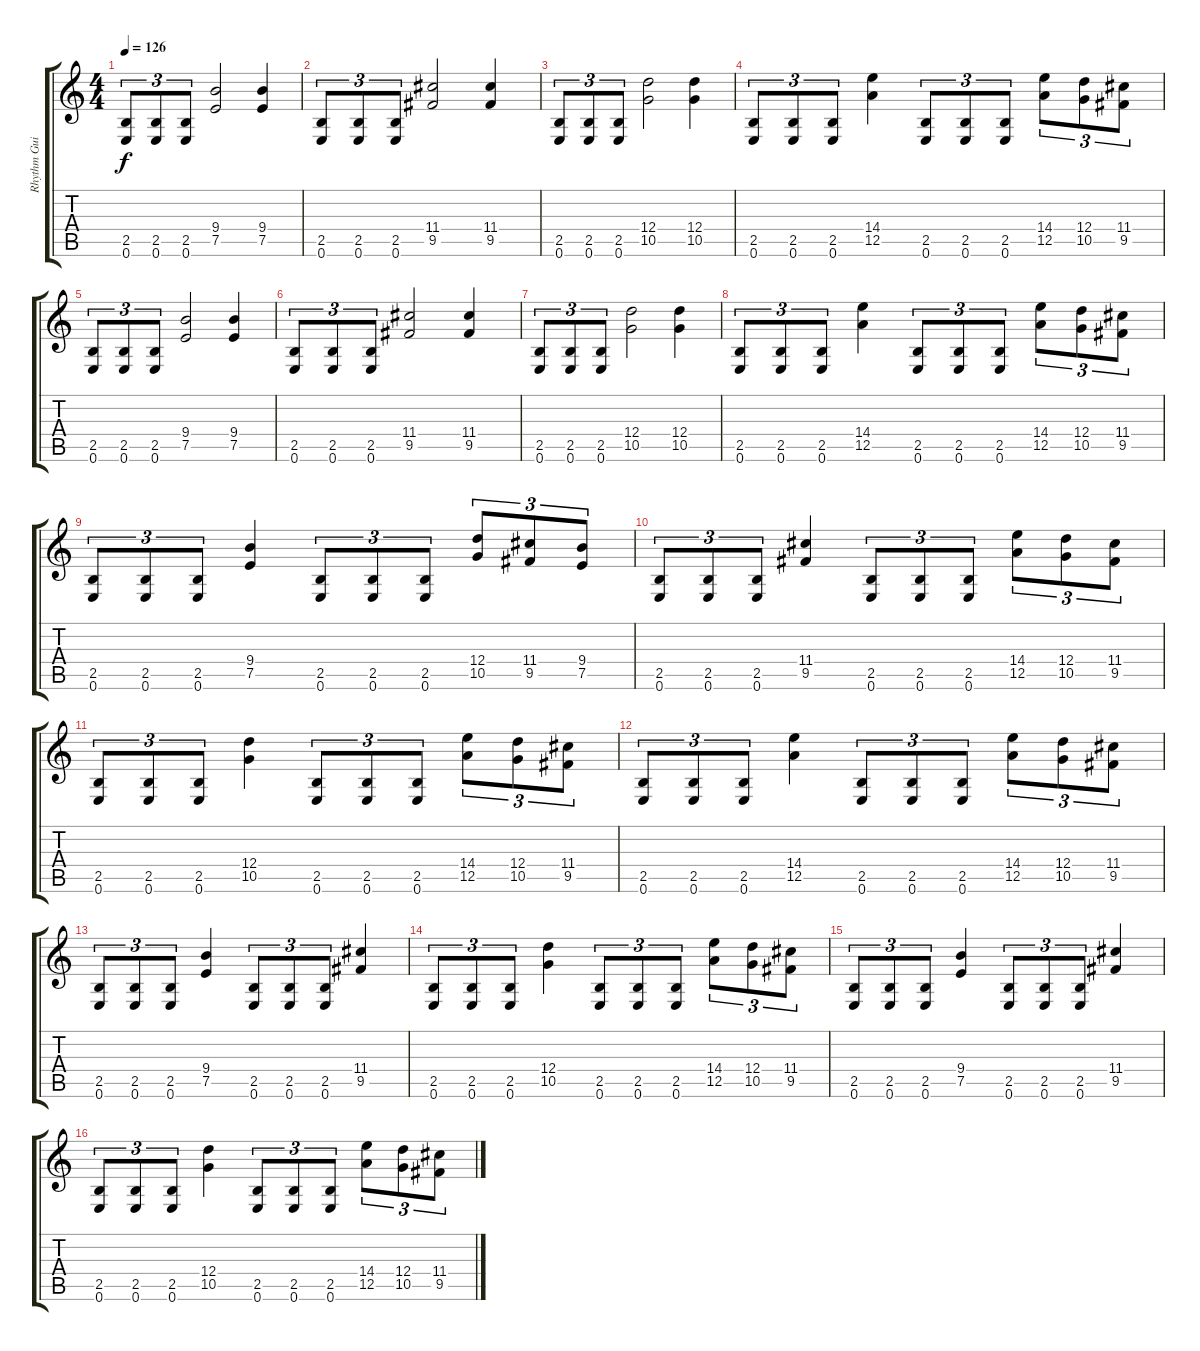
\track ("Rhythm Guitar" "Rhythm Gui") {instrument overdrivenguitar}
\staff {score tabs}
\tuning (E4 B3 G3 D3 A2 E2) {hide}
\ts (4 4)
\tempo 126
\clef g2
\ks c
(2.5 0.6).8{tu (3 2) dy f} (2.5 0.6).8{tu (3 2)} (2.5 0.6).8{tu (3 2)} (9.4 7.5).2 (9.4 7.5).4 |
(2.5 0.6).8{tu (3 2)} (2.5 0.6).8{tu (3 2)} (2.5 0.6).8{tu (3 2)} (11.4 9.5).2 (11.4 9.5).4 |
(2.5 0.6).8{tu (3 2)} (2.5 0.6).8{tu (3 2)} (2.5 0.6).8{tu (3 2)} (12.4 10.5).2 (12.4 10.5).4 |
(2.5 0.6).8{tu (3 2)} (2.5 0.6).8{tu (3 2)} (2.5 0.6).8{tu (3 2)} (14.4 12.5).4 (2.5 0.6).8{tu (3 2)} (2.5 0.6).8{tu (3 2)} (2.5 0.6).8{tu (3 2)} (14.4 12.5).8{tu (3 2)} (12.4 10.5).8{tu (3 2)} (11.4 9.5).8{tu (3 2)} |
(2.5 0.6).8{tu (3 2)} (2.5 0.6).8{tu (3 2)} (2.5 0.6).8{tu (3 2)} (9.4 7.5).2 (9.4 7.5).4 |
(2.5 0.6).8{tu (3 2)} (2.5 0.6).8{tu (3 2)} (2.5 0.6).8{tu (3 2)} (11.4 9.5).2 (11.4 9.5).4 |
(2.5 0.6).8{tu (3 2)} (2.5 0.6).8{tu (3 2)} (2.5 0.6).8{tu (3 2)} (12.4 10.5).2 (12.4 10.5).4 |
(2.5 0.6).8{tu (3 2)} (2.5 0.6).8{tu (3 2)} (2.5 0.6).8{tu (3 2)} (14.4 12.5).4 (2.5 0.6).8{tu (3 2)} (2.5 0.6).8{tu (3 2)} (2.5 0.6).8{tu (3 2)} (14.4 12.5).8{tu (3 2)} (12.4 10.5).8{tu (3 2)} (11.4 9.5).8{tu (3 2)} |
(2.5 0.6).8{tu (3 2)} (2.5 0.6).8{tu (3 2)} (2.5 0.6).8{tu (3 2)} (9.4 7.5).4 (2.5 0.6).8{tu (3 2)} (2.5 0.6).8{tu (3 2)} (2.5 0.6).8{tu (3 2)} (12.4 10.5).8{tu (3 2)} (11.4 9.5).8{tu (3 2)} (9.4 7.5).8{tu (3 2)} |
(2.5 0.6).8{tu (3 2)} (2.5 0.6).8{tu (3 2)} (2.5 0.6).8{tu (3 2)} (11.4 9.5).4 (2.5 0.6).8{tu (3 2)} (2.5 0.6).8{tu (3 2)} (2.5 0.6).8{tu (3 2)} (14.4 12.5).8{tu (3 2)} (12.4 10.5).8{tu (3 2)} (11.4 9.5).8{tu (3 2)} |
(2.5 0.6).8{tu (3 2)} (2.5 0.6).8{tu (3 2)} (2.5 0.6).8{tu (3 2)} (12.4 10.5).4 (2.5 0.6).8{tu (3 2)} (2.5 0.6).8{tu (3 2)} (2.5 0.6).8{tu (3 2)} (14.4 12.5).8{tu (3 2)} (12.4 10.5).8{tu (3 2)} (11.4 9.5).8{tu (3 2)} |
(2.5 0.6).8{tu (3 2)} (2.5 0.6).8{tu (3 2)} (2.5 0.6).8{tu (3 2)} (14.4 12.5).4 (2.5 0.6).8{tu (3 2)} (2.5 0.6).8{tu (3 2)} (2.5 0.6).8{tu (3 2)} (14.4 12.5).8{tu (3 2)} (12.4 10.5).8{tu (3 2)} (11.4 9.5).8{tu (3 2)} |
(2.5 0.6).8{tu (3 2)} (2.5 0.6).8{tu (3 2)} (2.5 0.6).8{tu (3 2)} (9.4 7.5).4 (2.5 0.6).8{tu (3 2)} (2.5 0.6).8{tu (3 2)} (2.5 0.6).8{tu (3 2)} (11.4 9.5).4 |
(2.5 0.6).8{tu (3 2)} (2.5 0.6).8{tu (3 2)} (2.5 0.6).8{tu (3 2)} (12.4 10.5).4 (2.5 0.6).8{tu (3 2)} (2.5 0.6).8{tu (3 2)} (2.5 0.6).8{tu (3 2)} (14.4 12.5).8{tu (3 2)} (12.4 10.5).8{tu (3 2)} (11.4 9.5).8{tu (3 2)} |
(2.5 0.6).8{tu (3 2)} (2.5 0.6).8{tu (3 2)} (2.5 0.6).8{tu (3 2)} (9.4 7.5).4 (2.5 0.6).8{tu (3 2)} (2.5 0.6).8{tu (3 2)} (2.5 0.6).8{tu (3 2)} (11.4 9.5).4 |
(2.5 0.6).8{tu (3 2)} (2.5 0.6).8{tu (3 2)} (2.5 0.6).8{tu (3 2)} (12.4 10.5).4 (2.5 0.6).8{tu (3 2)} (2.5 0.6).8{tu (3 2)} (2.5 0.6).8{tu (3 2)} (14.4 12.5).8{tu (3 2)} (12.4 10.5).8{tu (3 2)} (11.4 9.5).8{tu (3 2)}
